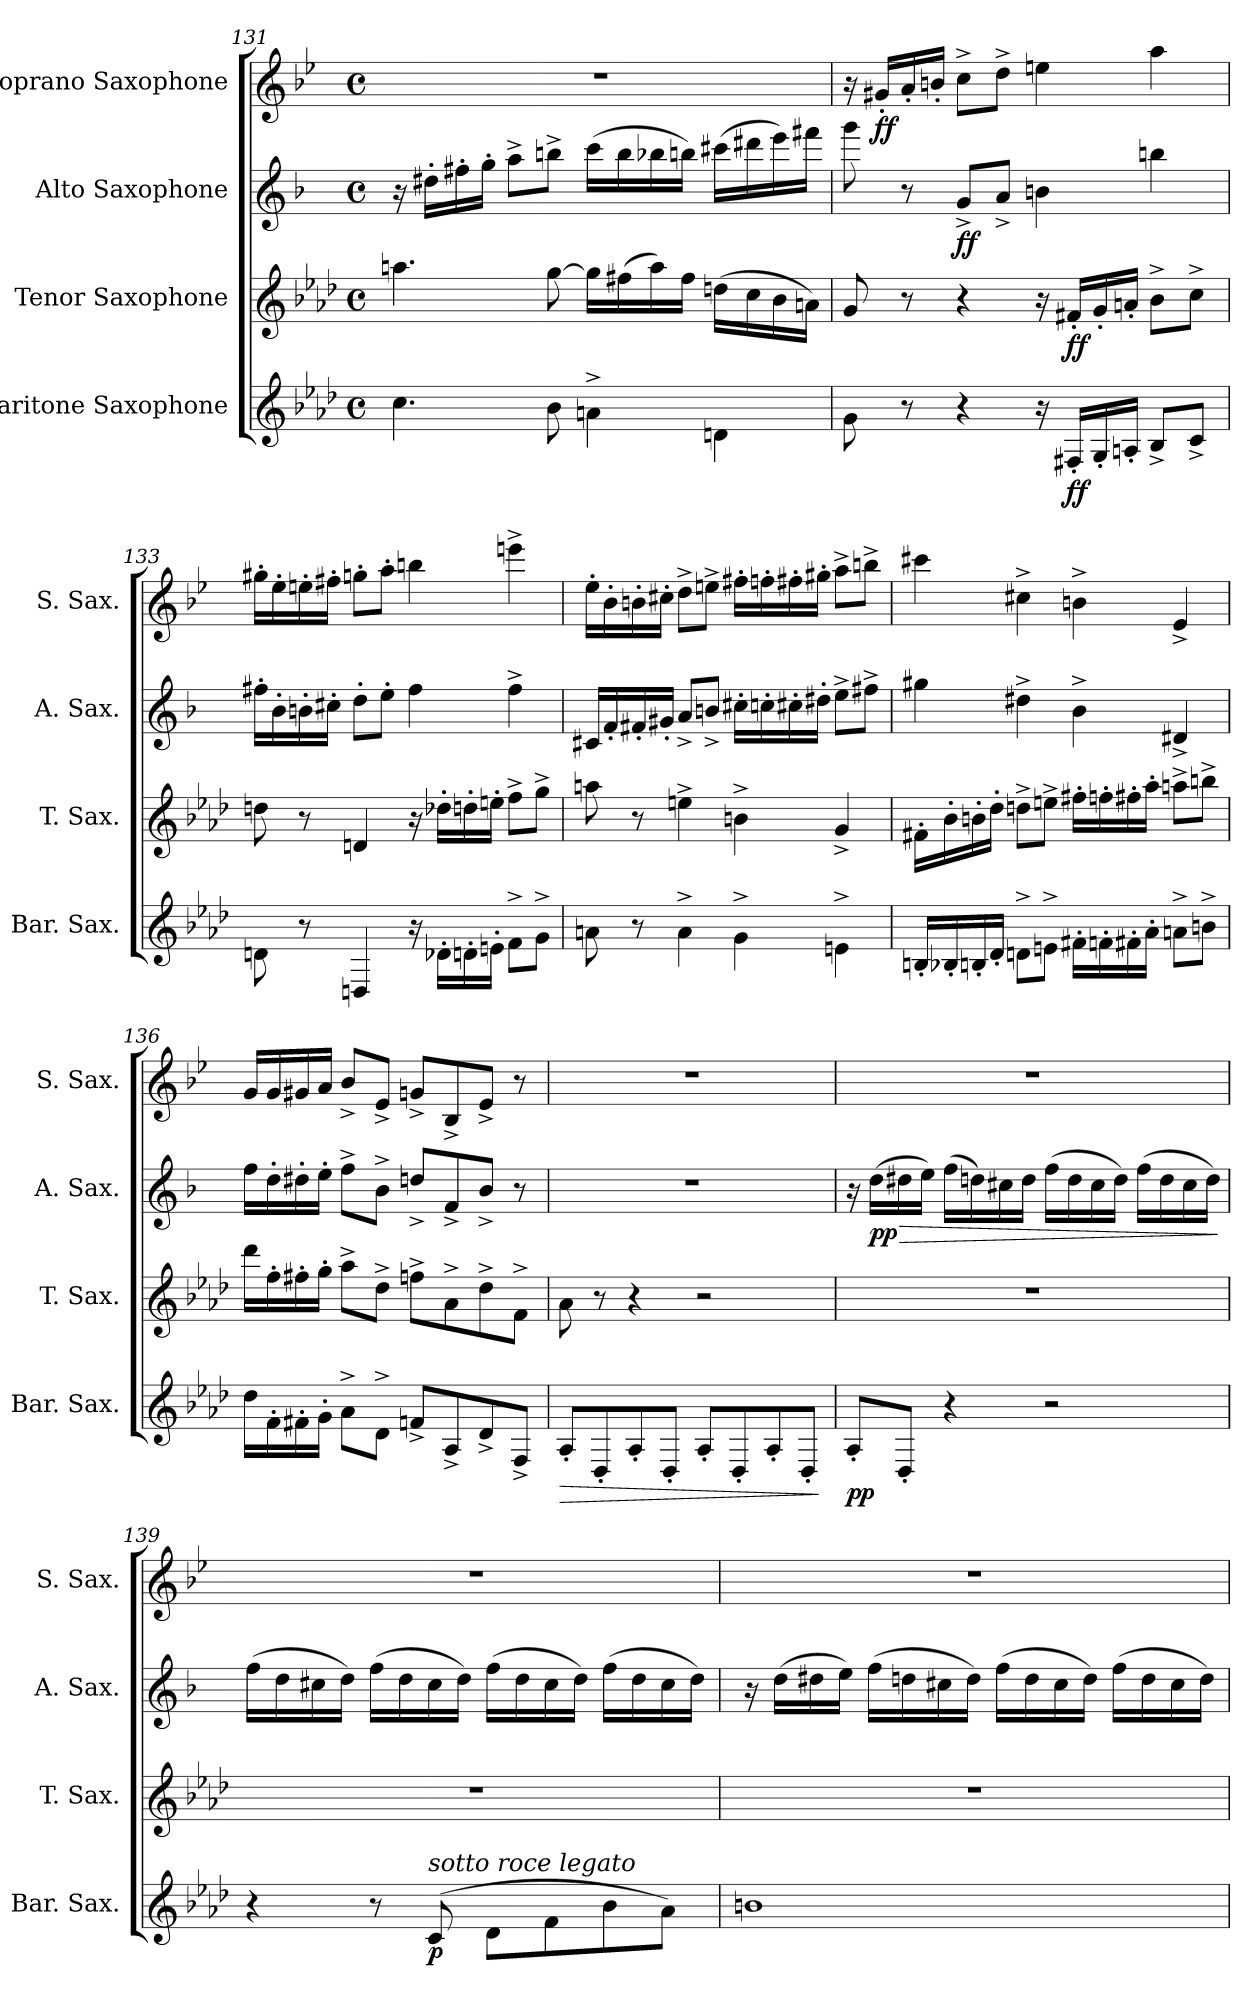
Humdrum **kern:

**kern	**dynam	**kern	**dynam	**kern	**dynam	**kern	**dynam
*part4	*part4	*part3	*part3	*part2	*part2	*part1	*part1
*staff4	*staff4	*staff3	*staff3	*staff2	*staff2	*staff1	*staff1
*I"Baritone Saxophone	*	*I"Tenor Saxophone	*	*I"Alto Saxophone	*	*I"Soprano Saxophone	*
*I'Bar. Sax.	*	*I'T. Sax.	*	*I'A. Sax.	*	*I'S. Sax.	*
*clefG2	*	*clefG2	*	*clefG2	*	*clefG2	*
*ITrd12c21	*	*ITrd8c14	*	*ITrd5c9	*	*ITrd1c2	*
*k[b-e-a-d-]	*	*k[b-e-a-d-]	*	*k[b-e-a-d-]	*	*k[b-e-a-d-]	*
*M4/4	*	*M4/4	*	*M4/4	*	*M4/4	*
*met(c)	*	*met(c)	*	*met(c)	*	*met(c)	*
=131	=131	=131	=131	=131	=131	=131	=131
4.c\	.	4.an\	.	16r	.	1r	.
.	.	.	.	16f#X'\LL	.	.	.
.	.	.	.	16an'\	.	.	.
.	.	.	.	16b-'\JJ	.	.	.
.	.	.	.	8cc^\L	.	.	.
8B-\	.	[8g\	.	8ddn^\J	.	.	.
4An^\	.	16g\LL]	.	(>16ee-\LL	.	.	.
.	.	(>16f#X\	.	16dd\	.	.	.
.	.	16a\)	.	16dd-X\	.	.	.
.	.	16f#\JJ	.	16ddn\JJ)	.	.	.
4Dn\	.	(>16dn\LL	.	(>16een\LL	.	.	.
.	.	16c\	.	16ff#X\	.	.	.
.	.	16B-\	.	16gg\)	.	.	.
.	.	16An\JJ)	.	16aan\JJ	.	.	.
!!LO:LB:g=z
=132	=132	=132	=132	=132	=132	=132	=132
8G\	.	8G/	.	8bb-\	.	16r	.
!	!	!	!	!	!	!	!LO:DY:b
.	.	.	.	.	.	16f#X'/LL	ff
8r	.	8r	.	8r	.	16g'/	.
.	.	.	.	.	.	16an'/JJ	.
!	!	!	!	!	!LO:DY:b	!	!
4r	.	4r	.	8B-^/L	ff	8b-^\L	.
.	.	.	.	8c^/J	.	8cc^\J	.
16r	.	16r	.	4dn\	.	4ddn\	.
!	!LO:DY:b	!	!LO:DY:b	!	!	!	!
16FF#X'/LL	ff	16F#X'/LL	ff	.	.	.	.
16GG'/	.	16G'/	.	.	.	.	.
16AAn'/JJ	.	16An'/JJ	.	.	.	.	.
8BB-^/L	.	8B-^\L	.	4ddn\	.	4gg\	.
8C^/J	.	8c^\J	.	.	.	.	.
=133	=133	=133	=133	=133	=133	=133	=133
8Dn\	.	8dn\	.	16an'\LL	.	16ff#X'\LL	.
.	.	.	.	16d-'\	.	16dd-'\	.
8r	.	8r	.	16dn'\	.	16ddn'\	.
.	.	.	.	16en'\JJ	.	16een'\JJ	.
4DDn/	.	4Dn/	.	8f'\L	.	8ffn'\L	.
.	.	.	.	8g'\J	.	8gg'\J	.
16r	.	16r	.	4a\	.	4aan\	.
16D-X'\LL	.	16d-X'\LL	.	.	.	.	.
16Dn'\	.	16dn'\	.	.	.	.	.
16En'\JJ	.	16en'\JJ	.	.	.	.	.
8F^\L	.	8f^\L	.	4a^\	.	4dddn^\	.
8G^\J	.	8g^\J	.	.	.	.	.
!!LO:LB:g=z
=134	=134	=134	=134	=134	=134	=134	=134
8An\	.	8an\	.	16En/LL	.	16dd-'\LL	.
.	.	.	.	16A-'/	.	16a-'\	.
8r	.	8r	.	16An'/	.	16an'\	.
.	.	.	.	16Bn'/JJ	.	16bn'\JJ	.
4A^\	.	4en^\	.	8c^/L	.	8cc^\L	.
.	.	.	.	8dn^/J	.	8ddn^\J	.
4G^\	.	4Bn^\	.	16en'\LL	.	16een'\LL	.
.	.	.	.	16e-X'\	.	16ee-X'\	.
.	.	.	.	16en'\	.	16een'\	.
.	.	.	.	16f#X'\JJ	.	16ff#X'\JJ	.
4En^\	.	4G^/	.	8g^\L	.	8gg^\L	.
.	.	.	.	8an^\J	.	8aan^\J	.
=135	=135	=135	=135	=135	=135	=135	=135
16BBn'/LL	.	16F#X'\LL	.	4bn\	.	4bbn\	.
16BB-X'/	.	16B-'\	.	.	.	.	.
16BBn'/	.	16Bn'\	.	.	.	.	.
16D-'/JJ	.	16d-'\JJ	.	.	.	.	.
8Dn^\L	.	8dn^\L	.	4f#X^\	.	4bn^\	.
8En^\J	.	8en^\J	.	.	.	.	.
16F#X'\LL	.	16f#X'\LL	.	4d-^\	.	4an^\	.
16Fn'\	.	16fn'\	.	.	.	.	.
16F#X'\	.	16f#X'\	.	.	.	.	.
16A-'\JJ	.	16a-'\JJ	.	.	.	.	.
8An^\L	.	8an^\L	.	4F#X^/	.	4d-^/	.
8Bn^\J	.	8bn^\J	.	.	.	.	.
!!LO:PB:g=z
=136	=136	=136	=136	=136	=136	=136	=136
16d-\LL	.	16dd-\LL	.	16a-\LL	.	16f/LL	.
16F'\	.	16f'\	.	16f'\	.	16f/	.
16F#X'\	.	16f#X'\	.	16f#X'\	.	16f#X/	.
16G'\JJ	.	16g'\JJ	.	16g'\JJ	.	16g/JJ	.
8A-^\L	.	8a-^\L	.	8a-^\L	.	8a-^/L	.
8D-^\J	.	8d-^\J	.	8d-^\J	.	8d-^/J	.
8Fn^/L	.	8fn^\L	.	8fn^/L	.	8fn^/L	.
8AA-^/	.	8A-^\	.	8A-^/	.	8A-^/	.
8D-^/	.	8d-^\	.	8d-^/J	.	8d-^/J	.
8FF^/J	.	8F^\J	.	8r	.	8r	.
=137	=137	=137	=137	=137	=137	=137	=137
!	!LO:HP:b	!	!	!	!	!	!
8AA-'/L	>	8A-\	.	1r	.	1r	.
8DD-'/	.	8r	.	.	.	.	.
8AA-'/	.	4r	.	.	.	.	.
8DD-'/J	.	.	.	.	.	.	.
8AA-'/L	.	2r	.	.	.	.	.
8DD-'/	.	.	.	.	.	.	.
8AA-'/	.	.	.	.	.	.	.
8DD-'/J	.	.	.	.	.	.	.
.	]	.	.	.	.	.	.
=138	=138	=138	=138	=138	=138	=138	=138
!	!LO:DY:b	!	!	!	!	!	!
8AA-'/L	pp	1r	.	16r	.	1r	.
!	!	!	!	!	!LO:HP:b	!	!
!	!	!	!	!	!LO:DY:n=1:b	!	!
.	.	.	.	(>16f\LL	> pp	.	.
8DD-'/J	.	.	.	16f#X\	.	.	.
.	.	.	.	16g\JJ)	.	.	.
4r	.	.	.	(>16a-\LL	.	.	.
.	.	.	.	16fn\)	.	.	.
.	.	.	.	16en\	.	.	.
.	.	.	.	16f\JJ	.	.	.
2r	.	.	.	(>16a-\LL	.	.	.
.	.	.	.	16f\	.	.	.
.	.	.	.	16e\	.	.	.
.	.	.	.	16f\JJ)	.	.	.
.	.	.	.	(>16a-\LL	.	.	.
.	.	.	.	16f\	.	.	.
.	.	.	.	16e\	.	.	.
.	.	.	.	16f\JJ)	.	.	.
.	.	.	.	.	]	.	.
!!LO:LB:g=z
=139	=139	=139	=139	=139	=139	=139	=139
4r	.	1r	.	(>16a-\LL	.	1r	.
.	.	.	.	16f\	.	.	.
.	.	.	.	16en\	.	.	.
.	.	.	.	16f\JJ)	.	.	.
8r	.	.	.	(>16a-\LL	.	.	.
.	.	.	.	16f\	.	.	.
!LO:TX:a:i:t=sotto roce legato	!	!	!	!	!	!	!
!	!LO:DY:b	!	!	!	!	!	!
(>8C/	p	.	.	16e\	.	.	.
.	.	.	.	16f\JJ)	.	.	.
8D-\L	.	.	.	(>16a-\LL	.	.	.
.	.	.	.	16f\	.	.	.
8F\	.	.	.	16e\	.	.	.
.	.	.	.	16f\JJ)	.	.	.
8B-\	.	.	.	(>16a-\LL	.	.	.
.	.	.	.	16f\	.	.	.
8A-\J)	.	.	.	16e\	.	.	.
.	.	.	.	16f\JJ)	.	.	.
=140	=140	=140	=140	=140	=140	=140	=140
1Bn	.	1r	.	16r	.	1r	.
.	.	.	.	(>16f\LL	.	.	.
.	.	.	.	16f#X\	.	.	.
.	.	.	.	16g\JJ)	.	.	.
.	.	.	.	(>16a-\LL	.	.	.
.	.	.	.	16fn\	.	.	.
.	.	.	.	16en\	.	.	.
.	.	.	.	16f\JJ)	.	.	.
.	.	.	.	(>16a-\LL	.	.	.
.	.	.	.	16f\	.	.	.
.	.	.	.	16e\	.	.	.
.	.	.	.	16f\JJ)	.	.	.
.	.	.	.	(>16a-\LL	.	.	.
.	.	.	.	16f\	.	.	.
.	.	.	.	16e\	.	.	.
.	.	.	.	16f\JJ)	.	.	.
=	=	=	=	=	=	=	=
*-	*-	*-	*-	*-	*-	*-	*-
